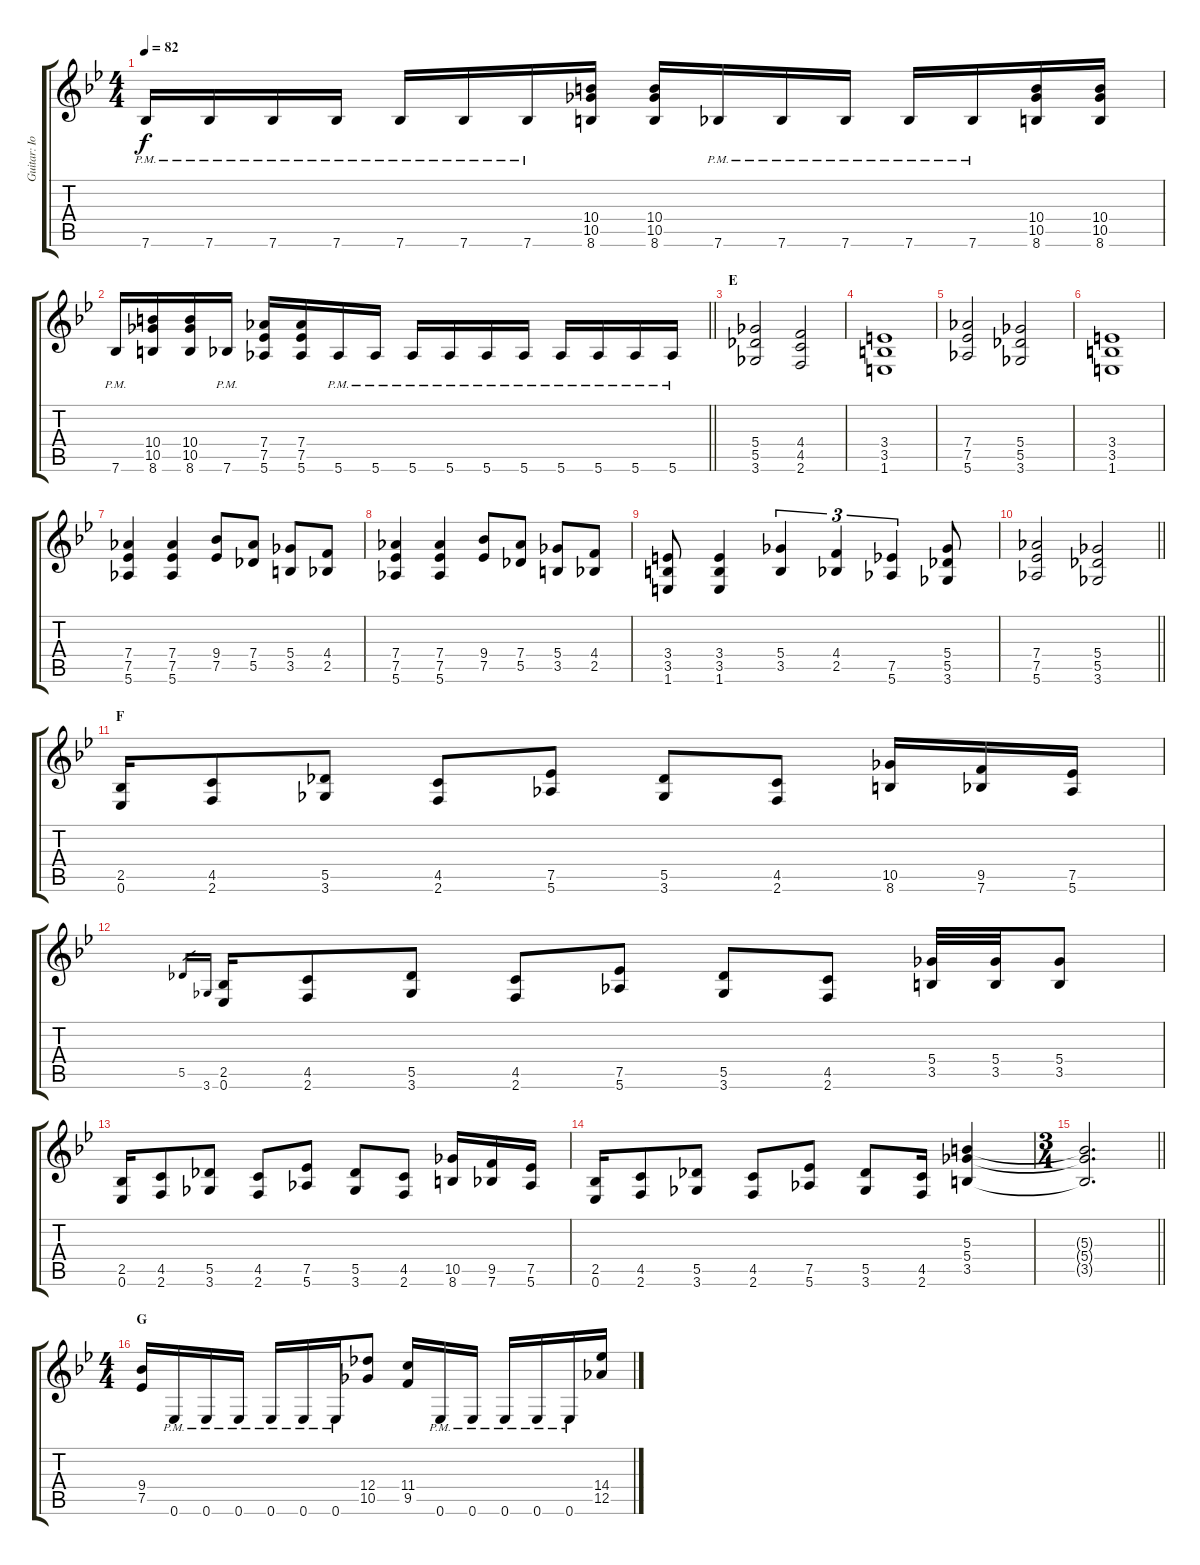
\track ("Guitar: IommI" "Guitar: Io") {instrument distortionguitar}
\staff {score tabs}
\tuning (Eb4 Bb3 Gb3 Db3 Ab2 Eb2) {hide}
\ts (4 4)
\tempo 82
\clef g2
\ks bb
7.6{pm}.16{dy f} 7.6{pm}.16 7.6{pm}.16 7.6{pm}.16 7.6{pm}.16 7.6{pm}.16 7.6{pm}.16 (10.4 10.5 8.6).16 (10.4 10.5 8.6).16 7.6{pm}.16 7.6{pm}.16 7.6{pm}.16 7.6{pm}.16 7.6{pm}.16 (10.4 10.5 8.6).16 (10.4 10.5 8.6).16 |
\barLineRight lightlight
7.6{pm}.16 (10.4 10.5 8.6).16 (10.4 10.5 8.6).16 7.6{pm}.16 (7.4 7.5 5.6).16 (7.4 7.5 5.6).16 5.6{pm}.16 5.6{pm}.16 5.6{pm}.16 5.6{pm}.16 5.6{pm}.16 5.6{pm}.16 5.6{pm}.16 5.6{pm}.16 5.6{pm}.16 5.6{pm}.16 |
\section ("" "E")
(5.4 5.5 3.6).2 (4.4 4.5 2.6).2 |
(3.4 3.5 1.6).1 |
(7.4 7.5 5.6).2 (5.4 5.5 3.6).2 |
(3.4 3.5 1.6).1 |
(7.4 7.5 5.6).4 (7.4 7.5 5.6).4 (9.4 7.5).8 (7.4 5.5).8 (5.4 3.5).8 (4.4 2.5).8 |
(7.4 7.5 5.6).4 (7.4 7.5 5.6).4 (9.4 7.5).8 (7.4 5.5).8 (5.4 3.5).8 (4.4 2.5).8 |
(3.4 3.5 1.6).8 (3.4 3.5 1.6).4 (5.4 3.5).4{tu (3 2)} (4.4 2.5).4{tu (3 2)} (7.5 5.6).4{tu (3 2)} (5.4 5.5 3.6).8 |
\barLineRight lightlight
(7.4 7.5 5.6).2 (5.4 5.5 3.6).2 |
\section ("" "F")
(2.5 0.6).16 (4.5 2.6).8 (5.5 3.6).8 (4.5 2.6).8 (7.5 5.6).8 (5.5 3.6).8 (4.5 2.6).8 (10.5 8.6).16 (9.5 7.6).16 (7.5 5.6).16 |
5.5.16{gr} 3.6.16{gr} (2.5 0.6).16 (4.5 2.6).8 (5.5 3.6).8 (4.5 2.6).8 (7.5 5.6).8 (5.5 3.6).8 (4.5 2.6).8 (5.4 3.5).32 (5.4 3.5).32 (5.4 3.5).8 |
(2.5 0.6).16 (4.5 2.6).8 (5.5 3.6).8 (4.5 2.6).8 (7.5 5.6).8 (5.5 3.6).8 (4.5 2.6).8 (10.5 8.6).16 (9.5 7.6).16 (7.5 5.6).16 |
(2.5 0.6).16 (4.5 2.6).8 (5.5 3.6).8 (4.5 2.6).8 (7.5 5.6).8 (5.5 3.6).8 (4.5 2.6).16 (5.3 5.4 3.5).4 |
\ts (3 4)
\barLineRight lightlight
(5.3{t} 5.4{t} 3.5{t}).2{d} |
\ts (4 4)
\section ("" "G")
(9.4 7.5).16 0.6{pm}.16 0.6{pm}.16 0.6{pm}.16 0.6{pm}.16 0.6{pm}.16 0.6{pm}.16 (12.4 10.5).8 (11.4 9.5).16 0.6{pm}.16 0.6{pm}.16 0.6{pm}.16 0.6{pm}.16 0.6{pm}.16 (14.4 12.5).16
